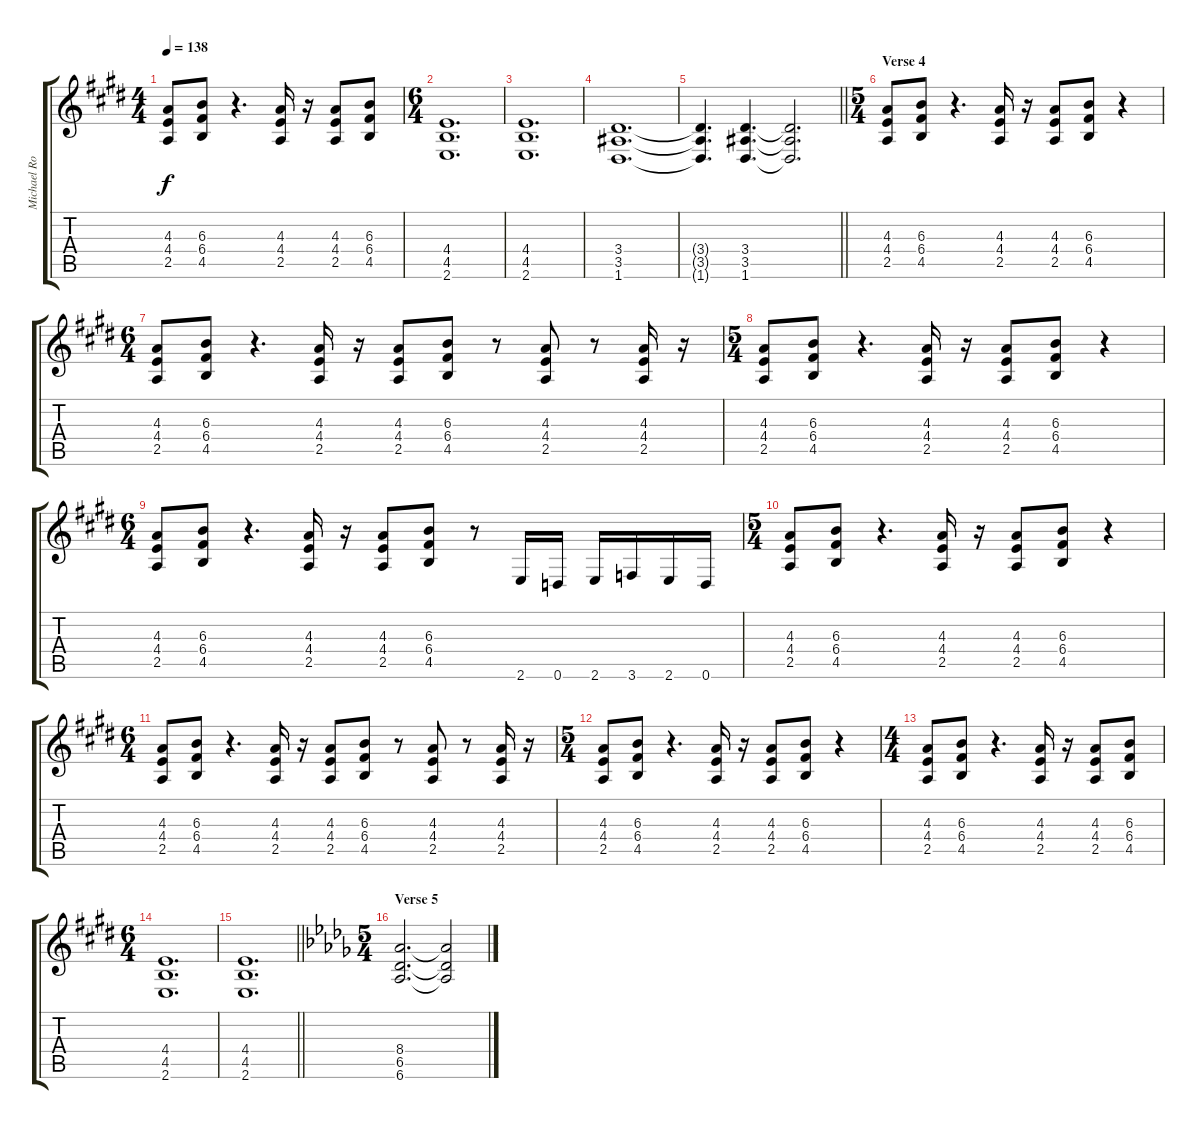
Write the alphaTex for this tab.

\track ("Michael Romeo (guitar)" "Michael Ro") {instrument distortionguitar}
\staff {score tabs}
\tuning (D4 A3 F3 C3 G2 D2) {hide}
\ts (4 4)
\tempo 138
\clef g2
\ks c#minor
(4.3 4.4 2.5).8{dy f} (6.3 6.4 4.5).8 r.4{d} (4.3 4.4 2.5).16 r.16 (4.3 4.4 2.5).8 (6.3 6.4 4.5).8 |
\ts (6 4)
(4.4 4.5 2.6).1{d} |
(4.4 4.5 2.6).1{d} |
(3.4 3.5 1.6).1{d} |
\barLineRight lightlight
(3.4{t} 3.5{t} 1.6{t}).4{d} (3.4 3.5 1.6).4{d} (3.4{t} 3.5{t} 1.6{t}).2{d} |
\ts (5 4)
\section ("" "Verse 4")
(4.3 4.4 2.5).8 (6.3 6.4 4.5).8 r.4{d} (4.3 4.4 2.5).16 r.16 (4.3 4.4 2.5).8 (6.3 6.4 4.5).8 r.4 |
\ts (6 4)
(4.3 4.4 2.5).8 (6.3 6.4 4.5).8 r.4{d} (4.3 4.4 2.5).16 r.16 (4.3 4.4 2.5).8 (6.3 6.4 4.5).8 r.8 (4.3 4.4 2.5).8 r.8 (4.3 4.4 2.5).16 r.16 |
\ts (5 4)
(4.3 4.4 2.5).8 (6.3 6.4 4.5).8 r.4{d} (4.3 4.4 2.5).16 r.16 (4.3 4.4 2.5).8 (6.3 6.4 4.5).8 r.4 |
\ts (6 4)
(4.3 4.4 2.5).8 (6.3 6.4 4.5).8 r.4{d} (4.3 4.4 2.5).16 r.16 (4.3 4.4 2.5).8 (6.3 6.4 4.5).8 r.8 2.6.16 0.6.16 2.6.16 3.6.16 2.6.16 0.6.16 |
\ts (5 4)
(4.3 4.4 2.5).8 (6.3 6.4 4.5).8 r.4{d} (4.3 4.4 2.5).16 r.16 (4.3 4.4 2.5).8 (6.3 6.4 4.5).8 r.4 |
\ts (6 4)
(4.3 4.4 2.5).8 (6.3 6.4 4.5).8 r.4{d} (4.3 4.4 2.5).16 r.16 (4.3 4.4 2.5).8 (6.3 6.4 4.5).8 r.8 (4.3 4.4 2.5).8 r.8 (4.3 4.4 2.5).16 r.16 |
\ts (5 4)
(4.3 4.4 2.5).8 (6.3 6.4 4.5).8 r.4{d} (4.3 4.4 2.5).16 r.16 (4.3 4.4 2.5).8 (6.3 6.4 4.5).8 r.4 |
\ts (4 4)
(4.3 4.4 2.5).8 (6.3 6.4 4.5).8 r.4{d} (4.3 4.4 2.5).16 r.16 (4.3 4.4 2.5).8 (6.3 6.4 4.5).8 |
\ts (6 4)
(4.4 4.5 2.6).1{d} |
\barLineRight lightlight
(4.4 4.5 2.6).1{d} |
\ts (5 4)
\section ("" "Verse 5")
\ks bbminor
(8.4 6.5 6.6).2{d} (8.4{t} 6.5{t} 6.6{t}).2
